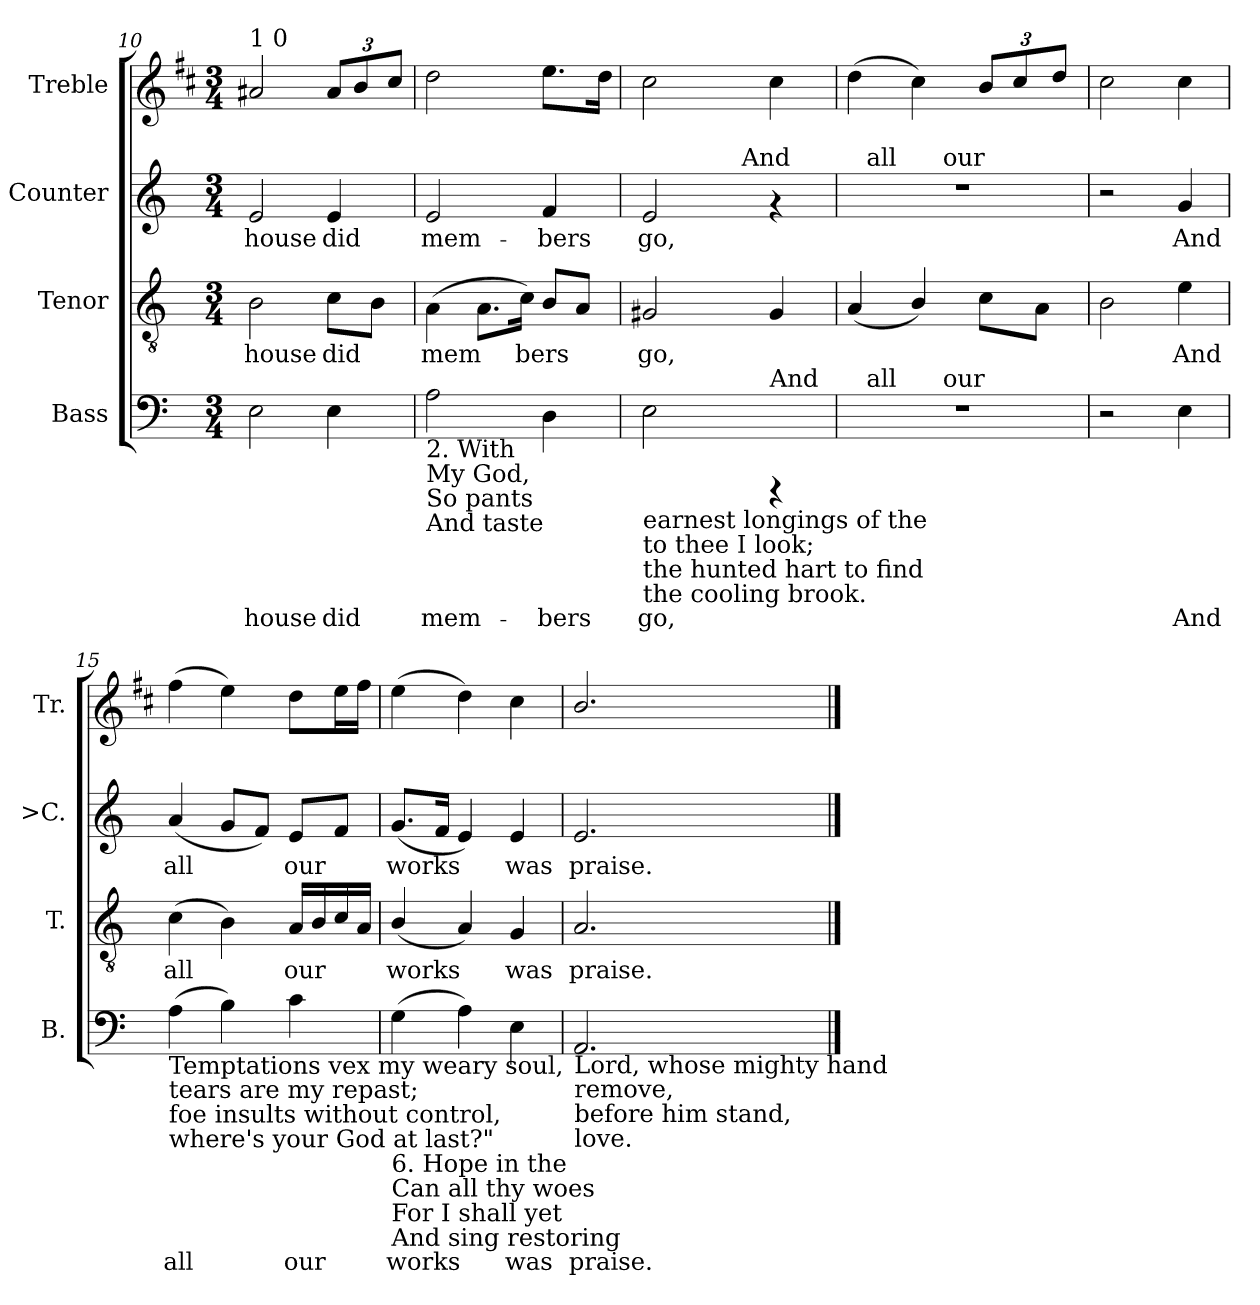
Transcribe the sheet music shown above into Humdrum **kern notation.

**kern	**text	**kern	**text	**kern	**text	**kern
*part4	*part4	*part3	*part3	*part2	*part2	*part1
*staff4	*staff4	*staff3	*staff3	*staff2	*staff2	*staff1
*I"Bass	*	*I"Tenor	*	*I"Counter	*	*I"Treble
*I'B.	*	*I'T.	*	*I'>C.	*	*I'Tr.
!!LO:LB:g=z
*clefF4	*	*clefGv2	*	*clefG2	*	*clefG2
*	*	*	*	*	*	*ITrd1c2
*k[]	*	*k[]	*	*k[]	*	*k[]
*C:	*	*C:	*	*C:	*	*C:
*M3/4	*	*M3/4	*	*M3/4	*	*M3/4
=10	=10	=10	=10	=10	=10	=10
!	!	!	!	!	!	!LO:TX:a:t=1 0
!	!LO:LY:a:rj	!	!LO:LY:b:rj	!	!LO:LY:b:rj	!
2E\	house	2B\	house	2e/	house	2g#X/
!	!LO:LY:a:rj	!	!LO:LY:b:rj	!	!LO:LY:b:rj	!
*	*	*	*	*	*	*Xbrackettup
4E\	did	8c\L	did	4e/	did	12g#/L
.	.	.	.	.	.	12a/
!	!	!	!LO:LY:b:rj	!	!	!
.	.	8B\J	.	.	.	.
.	.	.	.	.	.	12b/J
=11	=11	=11	=11	=11	=11	=11
!LO:TX:b:t=2. With	!	!	!	!	!	!
!LO:TX:b:t=My God,	!	!	!	!	!	!
!LO:TX:b:t=So pants	!	!	!	!	!	!
!LO:TX:b:t=And taste	!	!	!	!	!	!
!	!LO:LY:a:rj	!	!LO:LY:b:rj	!	!LO:LY:b:rj	!
2A\	mem-	(>4A\	mem-	2e/	mem-	2cc\
!	!	!	!LO:LY:b:rj	!	!	!
.	.	8.A\L	--	.	.	.
!	!	!	!LO:LY:b:rj	!	!	!
.	.	16c\J)	-bers	.	.	.
!	!LO:LY:a:rj	!	!LO:LY:b:rj	!	!LO:LY:b:rj	!
4D\	-bers	8B/L	.	4f/	-bers	8.dd\L
!	!	!	!LO:LY:b:rj	!	!	!
.	.	8A/J	.	.	.	.
.	.	.	.	.	.	16cc\J
=12	=12	=12	=12	=12	=12	=12
!LO:TX:b:t=earnest longings of the	!	!	!	!	!	!
!LO:TX:b:t=to thee I look;	!	!	!	!	!	!
!LO:TX:b:t=the hunted hart to find	!	!	!	!	!	!
!LO:TX:b:t=the cooling brook.	!	!	!	!	!	!
!	!LO:LY:a:rj	!	!LO:LY:b:rj	!	!LO:LY:b:rj	!
*	*	*	*	*^	*	*
2E\	go,	2G#X/	go,	2e/	4ryy	go,	2b\
.	.	.	.	.	8ryy	.	.
.	.	.	.	.	32ryy	.	.
!	!	!	!	!	!LO:TX:a:t=And	!	!
.	.	.	.	.	4ryy	.	.
!LO:TX:a:t=And	!	!	!	!	!	!	!
!	!	!	!LO:LY:b:rj	!	!	!	!
4rCCC	.	4G#/	.	4rf	.	.	4b\
.	.	.	.	.	16.ryy	.	.
=13	=13	=13	=13	=13	=13	=13	=13
!LO:TX:b:t=4.	!	!	!	!	!	!	!
!LO:TX:b:t=mind,	!	!	!	!	!	!	!
!LO:TX:b:t=And	!	!	!	!	!	!	!
!LO:TX:b:t=The	!	!	!	!	!	!	!
!LO:TX:b:t="And	!	!	!	!	!	!	!
!	!	!	!LO:LY:b:rj	!	!	!	!
*^	*	*	*	*	*^	*	*
*	*^	*	*	*	*	*	*	*	*
2.r	32.ryy	4ryy	.	(<4A/	.	2.r	32.ryy	4ryy	.	(>4cc\
!	!	!	!	!	!	!	!LO:TX:a:t=all	!	!	!
!	!LO:TX:a:t=all	!	!	!	!	!	!	!	!	!
.	2ryy	.	.	.	.	.	2ryy	.	.	.
!	!	!	!	!	!LO:LY:b:rj	!	!	!	!	!
.	.	16..ryy	.	4B/)	.	.	.	16..ryy	.	4b\)
!	!	!	!	!	!	!	!	!LO:TX:a:t=our	!	!
!	!	!LO:TX:a:t=our	!	!	!	!	!	!	!	!
.	.	4ryy	.	.	.	.	.	4ryy	.	.
!	!	!	!	!	!LO:LY:b:rj	!	!	!	!	!
.	.	.	.	8c\L	.	.	.	.	.	12a/L
.	8ryy	.	.	.	.	.	8ryy	.	.	.
.	.	.	.	.	.	.	.	.	.	12b/
.	.	8ryy	.	.	.	.	.	8ryy	.	.
!	!	!	!	!	!LO:LY:b:rj	!	!	!	!	!
.	.	.	.	8A\J	.	.	.	.	.	.
.	.	.	.	.	.	.	.	.	.	12cc/J
.	16ryy	.	.	.	.	.	16ryy	.	.	.
.	64ryy	64ryy	.	.	.	.	64ryy	64ryy	.	.
=14	=14	=14	=14	=14	=14	=14	=14	=14	=14	=14
!	!	!	!	!	!	!LO:TX:a:t=works,	!	!	!	!
!LO:TX:a:t=works,	!	!	!	!	!	!	!	!	!	!
!	!	!	!	!	!LO:LY:b:rj	!	!	!	!	!
*v	*v	*v	*	*	*	*v	*v	*v	*	*
2r	.	2B\	.	2r	.	2b\
!	!LO:LY:a:rj	!	!LO:LY:b:rj	!	!LO:LY:b:rj	!
4E\	And	4e\	And	4g/	And	4b\
=15	=15	=15	=15	=15	=15	=15
!LO:TX:b:t=Temptations vex my weary soul,	!	!	!	!	!	!
!LO:TX:b:t=tears are my repast;	!	!	!	!	!	!
!LO:TX:b:t=foe insults without control,	!	!	!	!	!	!
!LO:TX:b:t=where's your God at last?"	!	!	!	!	!	!
!	!LO:LY:a:rj	!	!LO:LY:b:rj	!	!LO:LY:b:rj	!
(>4A\	all	(>4c\	all	(<4a/	all	(>4ee>\
!	!LO:LY:a:rj	!	!LO:LY:b:rj	!	!LO:LY:b:rj	!
4B\)	.	4B\)	.	8g/L	.	4dd\)
!	!	!	!	!	!LO:LY:b:rj	!
.	.	.	.	8f/J)	.	.
!	!LO:LY:a:rj	!	!LO:LY:b:rj	!	!LO:LY:b:rj	!
4c\	our	16A/L	our	8e/L	our	8cc\L
!	!	!	!LO:LY:b:rj	!	!	!
.	.	16B/	.	.	.	.
!	!	!	!LO:LY:b:rj	!	!LO:LY:b:rj	!
.	.	16c/	.	8f/J	.	16dd\
!	!	!	!LO:LY:b:rj	!	!	!
.	.	16A/J	.	.	.	16ee\J
=16	=16	=16	=16	=16	=16	=16
!LO:TX:b:t=6. Hope in the	!	!	!	!	!	!
!LO:TX:b:t=Can all thy woes	!	!	!	!	!	!
!LO:TX:b:t=For I shall yet	!	!	!	!	!	!
!LO:TX:b:t=And sing restoring	!	!	!	!	!	!
!	!LO:LY:a:rj	!	!LO:LY:b:rj	!	!LO:LY:b:rj	!
(>4G\	works	(<4B/	works	(<8.g/L	works	(>4dd\
!	!	!	!	!	!LO:LY:b:rj	!
.	.	.	.	16f/J	.	.
!	!LO:LY:a:rj	!	!LO:LY:b:rj	!	!LO:LY:b:rj	!
4A\)	.	4A/)	.	4e/)	.	4cc\)
!	!LO:LY:a:rj	!	!LO:LY:b:rj	!	!LO:LY:b:rj	!
4E\	was	4G/	was	4e/	was	4b\
=17	=17	=17	=17	=17	=17	=17
!LO:TX:b:t=Lord, whose mighty hand	!	!	!	!	!	!
!LO:TX:b:t=remove,	!	!	!	!	!	!
!LO:TX:b:t=before him stand,	!	!	!	!	!	!
!LO:TX:b:t=love.	!	!	!	!	!	!
!	!LO:LY:a:rj	!	!LO:LY:b:rj	!	!LO:LY:b:rj	!
2.AA/	praise.	2.A/	praise.	2.e/	praise.	2.a/
==	==	==	==	==	==	==
*-	*-	*-	*-	*-	*-	*-
